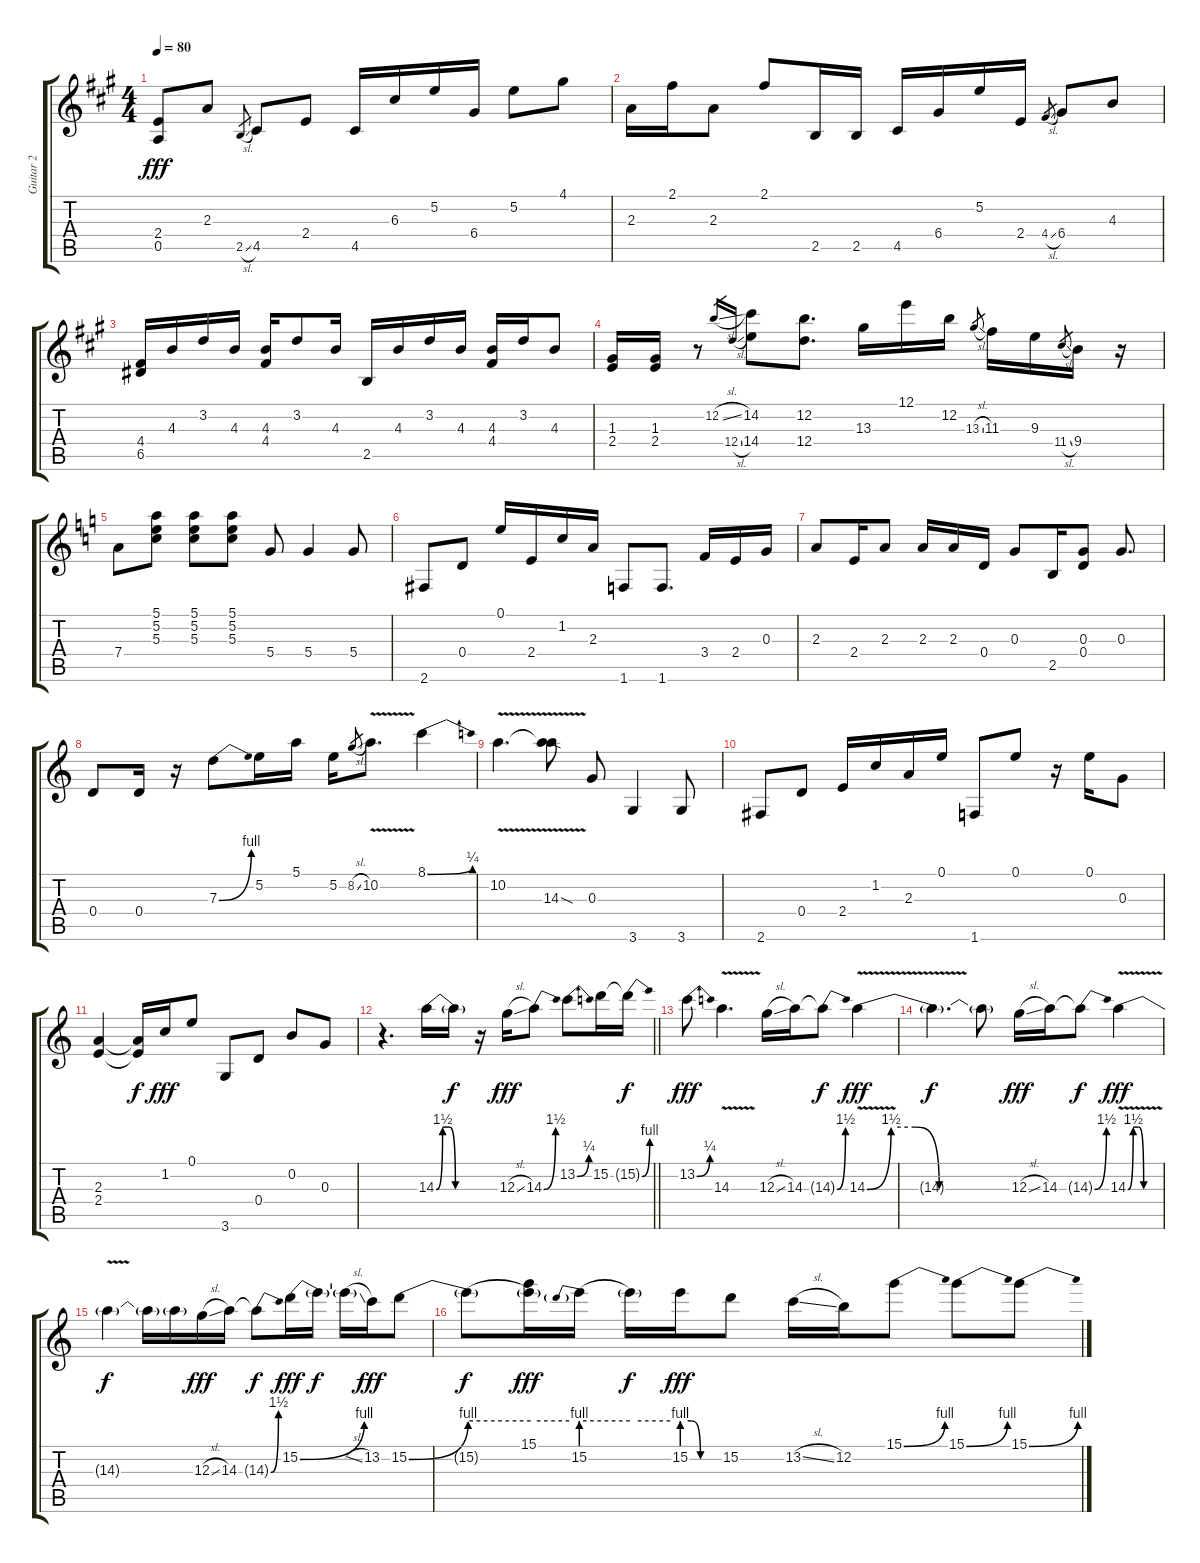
\track ("Guitar 2" "Guitar 2") {instrument electricguitarjazz}
\staff {score tabs}
\tuning (E4 B3 G3 D3 A2 E2) {hide}
\ts (4 4)
\tempo 80
\clef g2
\ks a
(2.4 0.5).8{dy fff} 2.3.8 2.5{sl}.8{gr} 4.5.8 2.4.8 4.5.16 6.3.16 5.2.16 6.4.16 5.2.8 4.1.8 |
2.3.16 2.1.16 2.3.8 2.1.8 2.5.16 2.5.16 4.5.16 6.4.16 5.2.16 2.4.16 4.4{sl}.8{gr} 6.4.8 4.3.8 |
(4.4 6.5).16 4.3.16 3.2.16 4.3.16 (4.3 4.4).16 3.2.8 4.3.16 2.5.16 4.3.16 3.2.16 4.3.16 (4.3 4.4).16 3.2.16 4.3.8 |
(1.3 2.4).16 (1.3 2.4).16 r.8 12.2{sl}.16{gr} 12.4{sl}.16{gr} (14.2 14.4).8 (12.2 12.4).8{d} 13.3.16 12.1.16 12.2.16 13.3{sl}.8{gr} 11.3.16 9.3.16 11.4{sl}.8{gr} 9.4.16 r.16 |
\ks c
7.4.8 (5.1 5.2 5.3).8 (5.1 5.2 5.3).8 (5.1 5.2 5.3).8 5.4.8 5.4.4 5.4.8 |
2.6.8 0.4.8 0.1.16 2.4.16 1.2.16 2.3.16 1.6.8 1.6.8{d} 3.4.16 2.4.16 0.3.16 |
2.3.8 2.4.16 2.3.8 2.3.16 2.3.16 0.4.16 0.3.8 2.5.16 (0.3 0.4).8 0.3.8{d} |
0.4.8 0.4.16 r.16 7.3{be (bend 0 0 60 4)}.8 5.2.16 5.1.16 5.2.16 8.2{sl}.8{gr} 10.2{v}.8{d} 8.1{be (bend 0 0 60 1)}.4 |
10.2{v}.4{d} (10.2{t} 14.3{sod}).8 0.3.8 3.6.4 3.6.8 |
2.6.8 0.4.8 2.4.16 1.2.16 2.3.16 0.1.16 1.6.8 0.1.8 r.16 0.1.16 0.3.8 |
(2.3 2.4).4 (2.3{t} 2.4{t}).16{dy f} 1.2.16{dy fff} 0.1.8 3.6.8 0.4.8 0.2.8 0.3.8 |
\barLineRight lightlight
r.4{d} 14.3{be (custom 0 0 10 6 20 6 30 0 60 0)}.16 14.3{t}.16{dy f} r.16 12.3{sl}.16{dy fff} 14.3{be (bend 0 0 60 6)}.8 13.2{be (bend 0 0 60 1)}.8 15.2.16 15.2{be (bend 0 0 60 4) t}.16{dy f} |
13.2{be (bend 0 0 60 1)}.8{dy fff} 14.3{v}.4{d} 12.3{sl}.16 14.3.16 14.3{be (bend 0 0 60 6) t}.8{dy f} 14.3{be (custom 0 0 10 6 20 6 30 0 60 0) v}.4{dy fff} |
14.3{t}.4{d dy f} 14.3{t}.8 12.3{sl}.16{dy fff} 14.3.16 14.3{be (bend 0 0 60 6) t}.8{dy f} 14.3{be (custom 0 0 10 6 20 6 30 0 60 0) v}.4{dy fff} |
14.3{t}.4{dy f} 14.3{t}.16 14.3{t}.16 12.3{sl}.16{dy fff} 14.3.16 14.3{be (bend 0 0 60 6) t}.8{dy f} 15.2{be (bend 0 0 60 4)}.16{dy fff} 15.2{t}.16{dy f} 15.2{sl t}.16 13.2.16{dy fff} 15.2{be (bend 0 0 60 4)}.8 |
15.2{be (hold 0 4 60 4) t}.8{dy f} (15.1 15.2{be (hold 0 4 60 4) t}).16{dy fff} 15.2{be (prebend 0 4 60 4)}.16 15.2{be (hold 0 4 60 4) t}.16{dy f} 15.2{be (custom 0 4 15 4 30 0 60 0)}.16{dy fff} 15.2.8 13.2{sl}.16 12.2.16 15.1{be (bend 0 0 60 4)}.8 15.1{be (bend 0 0 60 4)}.8 15.1{be (bend 0 0 60 4)}.8
